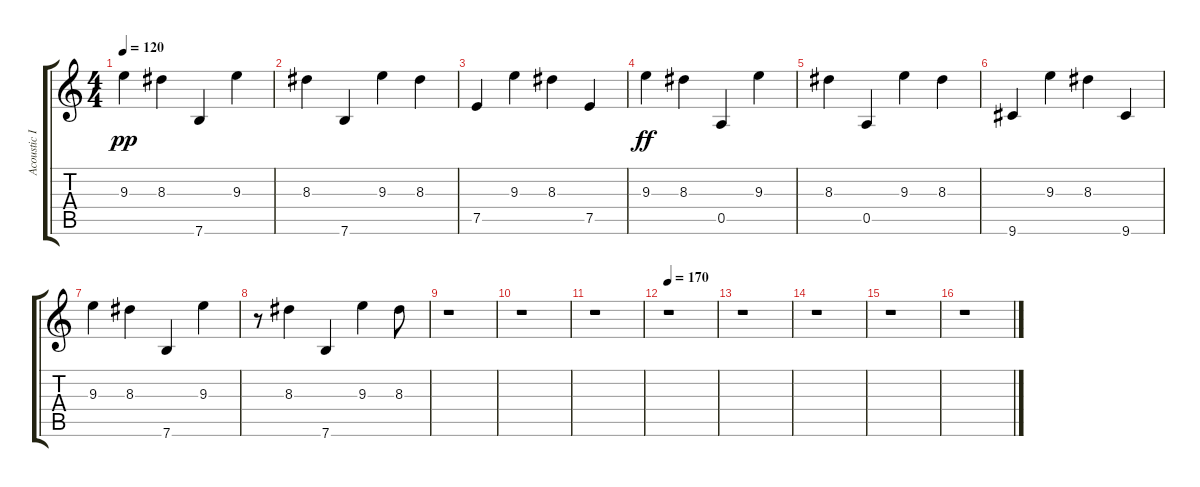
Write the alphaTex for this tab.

\track ("Acoustic I" "Acoustic I") {instrument acousticguitarsteel}
\staff {score tabs}
\tuning (E4 B3 G3 D3 A2 E2) {hide}
\ts (4 4)
\tempo 120
\clef g2
\ks c
9.3.4{dy pp} 8.3.4 7.6.4 9.3.4 |
8.3.4 7.6.4 9.3.4 8.3.4 |
7.5.4 9.3.4 8.3.4 7.5.4 |
9.3.4{dy ff} 8.3.4 0.5.4 9.3.4 |
8.3.4 0.5.4 9.3.4 8.3.4 |
9.6.4 9.3.4 8.3.4 9.6.4 |
9.3.4 8.3.4 7.6.4 9.3.4 |
r.8 8.3.4 7.6.4 9.3.4 8.3.8 |
r.1 |
r.1 |
r.1 |
\tempo 170
r.1 |
r.1 |
r.1 |
r.1 |
r.1
